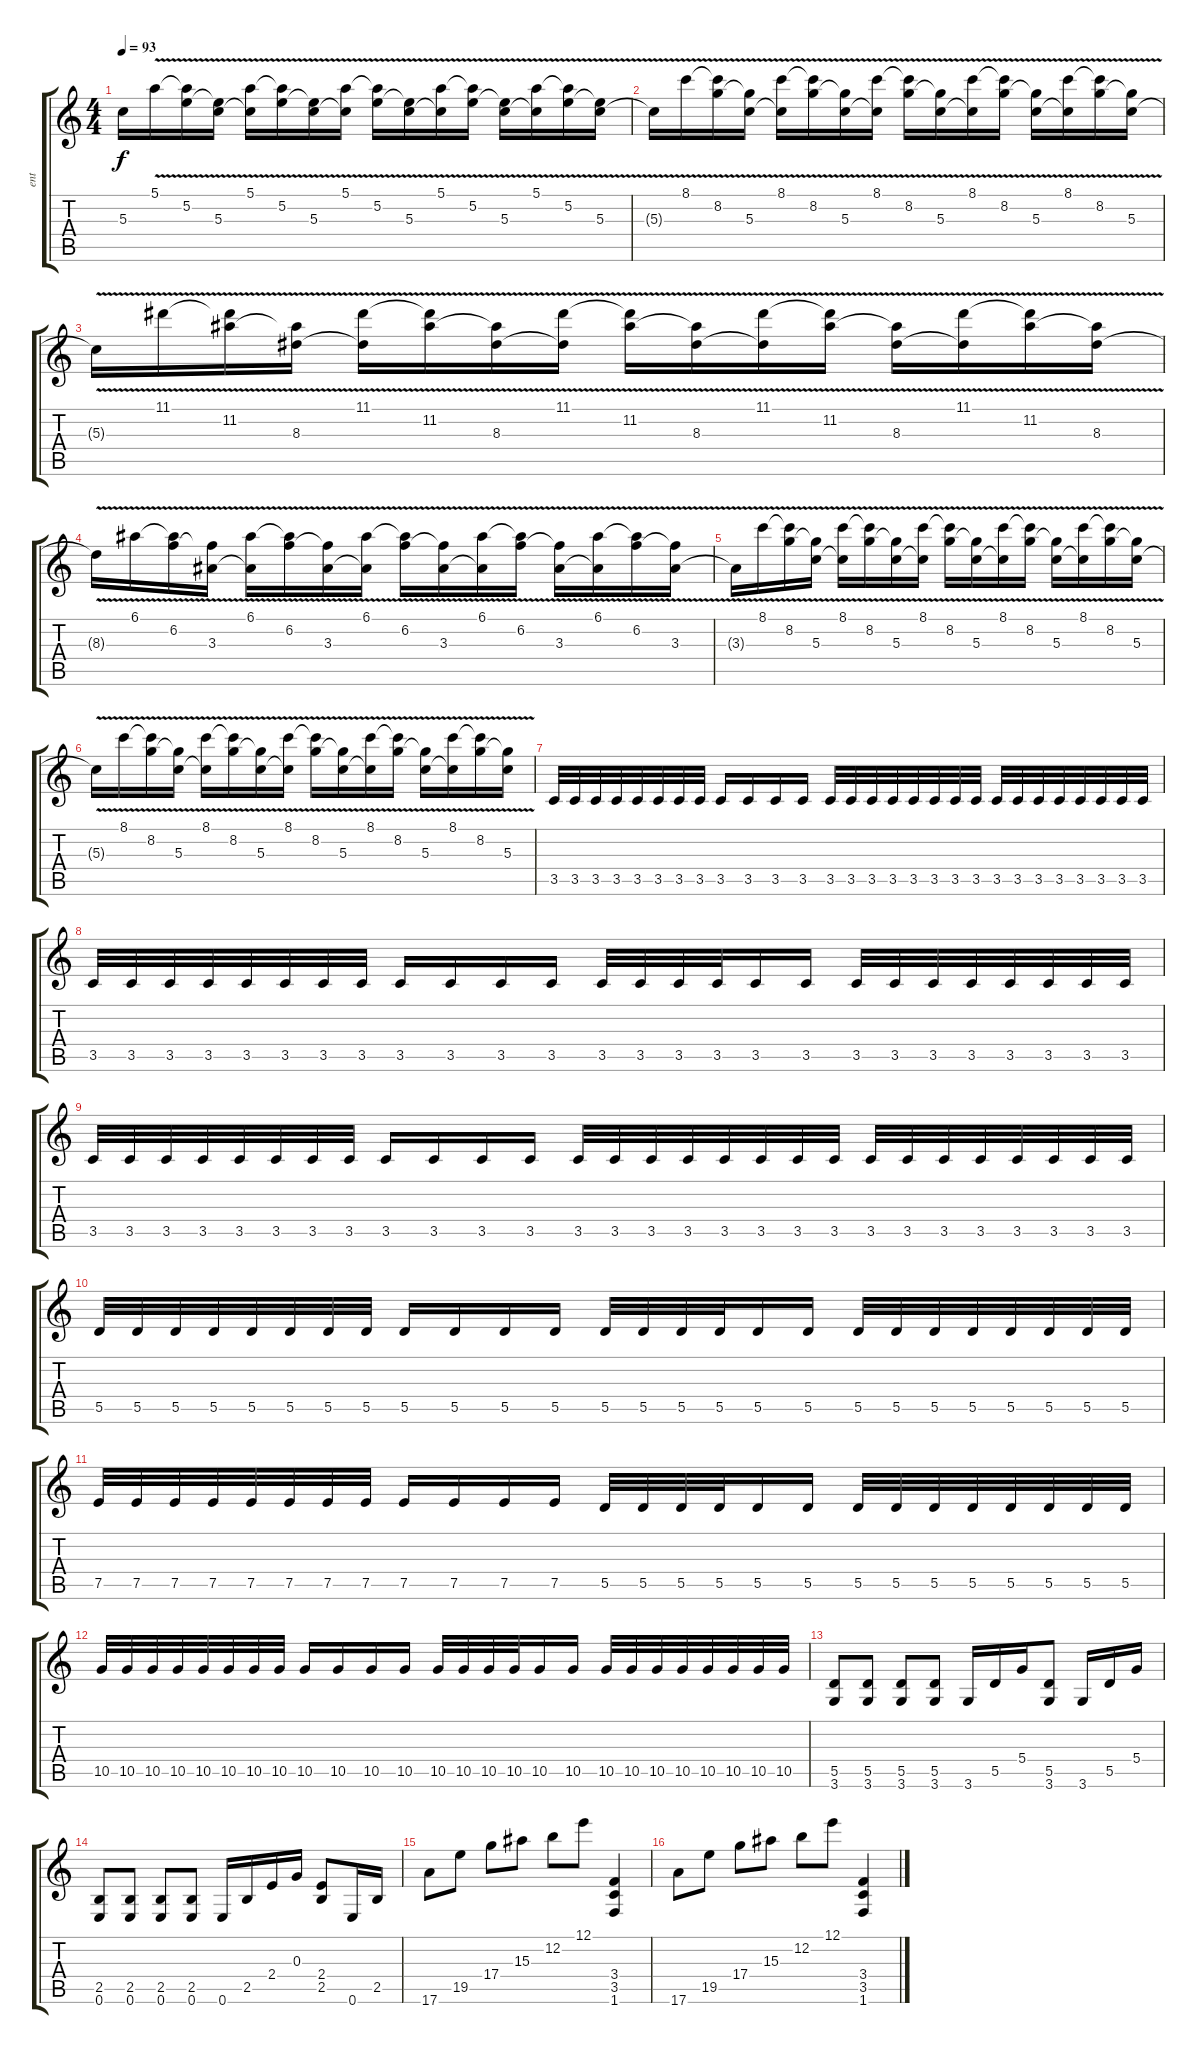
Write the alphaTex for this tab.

\track ("ent" "ent") {instrument distortionguitar}
\staff {score tabs}
\tuning (E4 B3 G3 D3 A2 E2) {hide}
\ts (4 4)
\tempo 93
\clef g2
\ks c
5.3{t}.16{dy f} 5.1{v}.16 (5.1{t} 5.2{v}).16 (5.2{t} 5.3{v}).16 (5.1{v} 5.3{t}).16 (5.1{t} 5.2{v}).16 (5.2{t} 5.3{v}).16 (5.1{v} 5.3{t}).16 (5.1{t} 5.2{v}).16 (5.2{t} 5.3{v}).16 (5.1{v} 5.3{t}).16 (5.1{t} 5.2{v}).16 (5.2{t} 5.3{v}).16 (5.1{v} 5.3{t}).16 (5.1{t} 5.2{v}).16 (5.2{t} 5.3{v}).16 |
5.3{t}.16 8.1{v}.16 (8.1{t} 8.2{v}).16 (8.2{t} 5.3{v}).16 (8.1{v} 5.3{t}).16 (8.1{t} 8.2{v}).16 (8.2{t} 5.3{v}).16 (8.1{v} 5.3{t}).16 (8.1{t} 8.2{v}).16 (8.2{t} 5.3{v}).16 (8.1{v} 5.3{t}).16 (8.1{t} 8.2{v}).16 (8.2{t} 5.3{v}).16 (8.1{v} 5.3{t}).16 (8.1{t} 8.2{v}).16 (8.2{t} 5.3{v}).16 |
5.3{t}.16 11.1{v}.16 (11.1{t} 11.2{v}).16 (11.2{t} 8.3{v}).16 (11.1{v} 8.3{t}).16 (11.1{t} 11.2{v}).16 (11.2{t} 8.3{v}).16 (11.1{v} 8.3{t}).16 (11.1{t} 11.2{v}).16 (11.2{t} 8.3{v}).16 (11.1{v} 8.3{t}).16 (11.1{t} 11.2{v}).16 (11.2{t} 8.3{v}).16 (11.1{v} 8.3{t}).16 (11.1{t} 11.2{v}).16 (11.2{t} 8.3{v}).16 |
8.3{t}.16 6.1{v}.16 (6.1{t} 6.2{v}).16 (6.2{t} 3.3{v}).16 (6.1{v} 3.3{t}).16 (6.1{t} 6.2{v}).16 (6.2{t} 3.3{v}).16 (6.1{v} 3.3{t}).16 (6.1{t} 6.2{v}).16 (6.2{t} 3.3{v}).16 (6.1{v} 3.3{t}).16 (6.1{t} 6.2{v}).16 (6.2{t} 3.3{v}).16 (6.1{v} 3.3{t}).16 (6.1{t} 6.2{v}).16 (6.2{t} 3.3{v}).16 |
3.3{t}.16 8.1{v}.16 (8.1{t} 8.2{v}).16 (8.2{t} 5.3{v}).16 (8.1{v} 5.3{t}).16 (8.1{t} 8.2{v}).16 (8.2{t} 5.3{v}).16 (8.1{v} 5.3{t}).16 (8.1{t} 8.2{v}).16 (8.2{t} 5.3{v}).16 (8.1{v} 5.3{t}).16 (8.1{t} 8.2{v}).16 (8.2{t} 5.3{v}).16 (8.1{v} 5.3{t}).16 (8.1{t} 8.2{v}).16 (8.2{t} 5.3{v}).16 |
5.3{t}.16 8.1{v}.16 (8.1{t} 8.2{v}).16 (8.2{t} 5.3{v}).16 (8.1{v} 5.3{t}).16 (8.1{t} 8.2{v}).16 (8.2{t} 5.3{v}).16 (8.1{v} 5.3{t}).16 (8.1{t} 8.2{v}).16 (8.2{t} 5.3{v}).16 (8.1{v} 5.3{t}).16 (8.1{t} 8.2{v}).16 (8.2{t} 5.3{v}).16 (8.1{v} 5.3{t}).16 (8.1{t} 8.2{v}).16 (8.2{t} 5.3{v}).16 |
3.5.32{volume 14} 3.5.32 3.5.32 3.5.32 3.5.32 3.5.32 3.5.32 3.5.32 3.5.16 3.5.16 3.5.16 3.5.16 3.5.32 3.5.32 3.5.32 3.5.32 3.5.32 3.5.32 3.5.32 3.5.32 3.5.32 3.5.32 3.5.32 3.5.32 3.5.32 3.5.32 3.5.32 3.5.32 |
3.5.32 3.5.32 3.5.32 3.5.32 3.5.32 3.5.32 3.5.32 3.5.32 3.5.16 3.5.16 3.5.16 3.5.16 3.5.32 3.5.32 3.5.32 3.5.32 3.5.16 3.5.16 3.5.32 3.5.32 3.5.32 3.5.32 3.5.32 3.5.32 3.5.32 3.5.32 |
3.5.32 3.5.32 3.5.32 3.5.32 3.5.32 3.5.32 3.5.32 3.5.32 3.5.16 3.5.16 3.5.16 3.5.16 3.5.32 3.5.32 3.5.32 3.5.32 3.5.32 3.5.32 3.5.32 3.5.32 3.5.32 3.5.32 3.5.32 3.5.32 3.5.32 3.5.32 3.5.32 3.5.32 |
5.5.32 5.5.32 5.5.32 5.5.32 5.5.32 5.5.32 5.5.32 5.5.32 5.5.16 5.5.16 5.5.16 5.5.16 5.5.32 5.5.32 5.5.32 5.5.32 5.5.16 5.5.16 5.5.32 5.5.32 5.5.32 5.5.32 5.5.32 5.5.32 5.5.32 5.5.32 |
7.5.32 7.5.32 7.5.32 7.5.32 7.5.32 7.5.32 7.5.32 7.5.32 7.5.16 7.5.16 7.5.16 7.5.16 5.5.32 5.5.32 5.5.32 5.5.32 5.5.16 5.5.16 5.5.32 5.5.32 5.5.32 5.5.32 5.5.32 5.5.32 5.5.32 5.5.32 |
10.5.32 10.5.32 10.5.32 10.5.32 10.5.32 10.5.32 10.5.32 10.5.32 10.5.16 10.5.16 10.5.16 10.5.16 10.5.32 10.5.32 10.5.32 10.5.32 10.5.16 10.5.16 10.5.32 10.5.32 10.5.32 10.5.32 10.5.32 10.5.32 10.5.32 10.5.32 |
(5.5 3.6).8 (5.5 3.6).8 (5.5 3.6).8 (5.5 3.6).8 3.6.16 5.5.16 5.4.16 (5.5 3.6).8 3.6.16 5.5.16 5.4.16 |
(2.5 0.6).8 (2.5 0.6).8 (2.5 0.6).8 (2.5 0.6).8 0.6.16 2.5.16 2.4.16 0.3.16 (2.4 2.5).8 0.6.16 2.5.16 |
17.6.8 19.5.8 17.4.8 15.3.8 12.2.8 12.1.8 (3.4 3.5 1.6).4 |
17.6.8 19.5.8 17.4.8 15.3.8 12.2.8 12.1.8 (3.4 3.5 1.6).4
